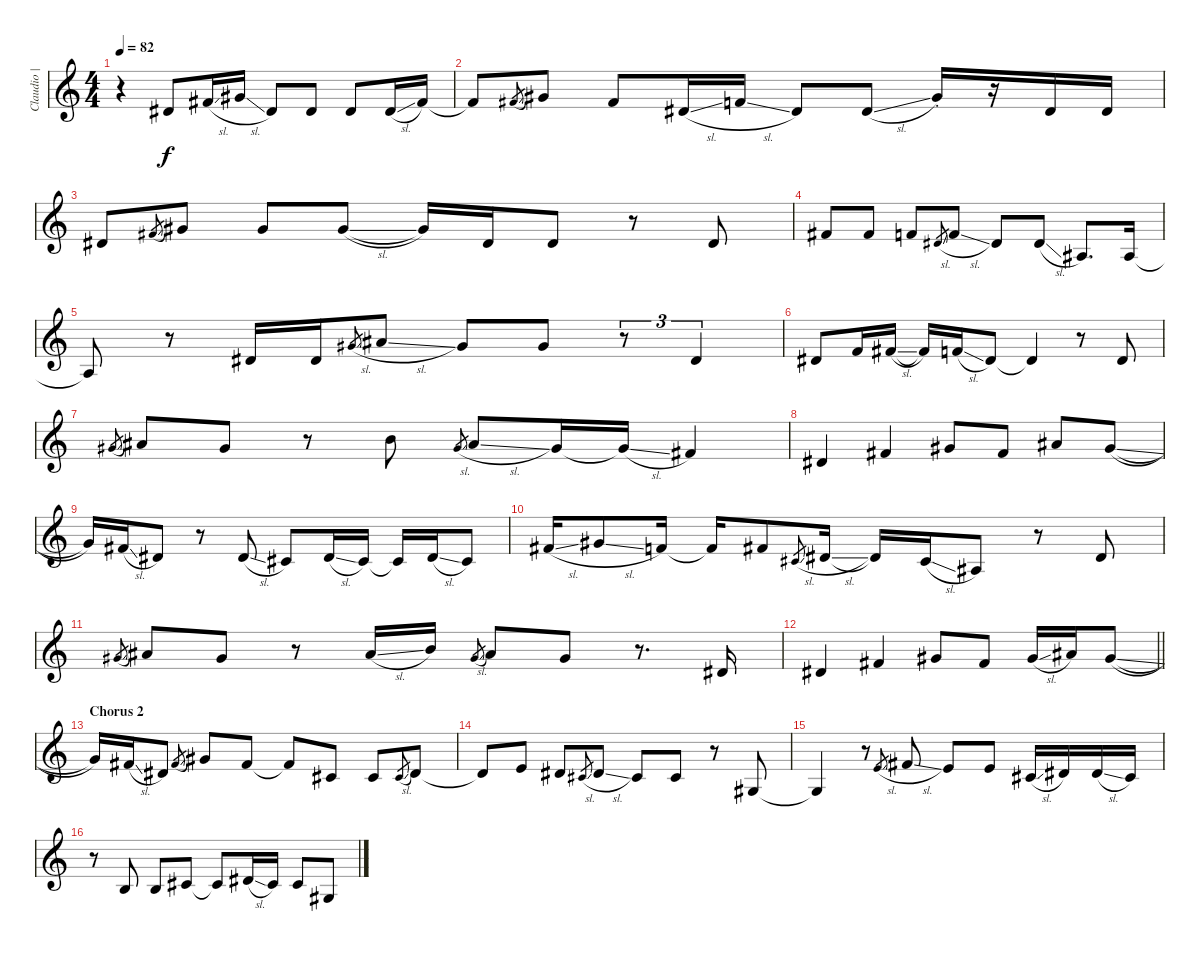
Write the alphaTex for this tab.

\track ("Claudio | Vocals" "Claudio | ") {instrument lead6voice}
\staff {score}
\tuning (Eb4 Bb3 Gb3 Db3 Ab2 Eb2) {hide}
\ts (4 4)
\tempo 82
\clef g2
\ks c
r.4{dy f} 9.3.8 8.2{sl}.16 10.2{sl}.16 5.2.8 9.3.8 9.3.8 9.3{sl}.16 12.3.16 |
12.3{t}.8 8.2{sl}.8{gr} 10.2.8 8.2.8 9.3{sl}.16 11.3{sl}.16 9.3.8 9.3{sl}.8 14.3{st}.16 r.16 9.3.16 9.3.16 |
9.3.8 8.2{sl}.8{gr} 10.2.8 10.2.8 10.2{sl}.8 10.2{t}.16 5.2.16 9.3.8 r.8 9.3.8 |
8.2.8 8.2.8 11.3.8 9.3{sl}.8{gr} 11.3{sl}.8 9.3.8 9.3{sl}.8 4.3.8{d} 4.3.16 |
4.3{t}.8 r.8 9.3.16 9.3.16 10.2{sl}.8{gr} 12.2{sl}.8 10.2.8 10.2.8 r.8{tu (3 2)} 9.3.4{tu (3 2)} |
9.3.8 11.3.16 8.2{sl}.16 8.2{t}.16 7.2{sl}.16 5.2.8 5.2{t}.4 r.8 9.3.8 |
10.2{sl}.8{gr} 12.2.8 10.2.8 r.8 13.2.8 10.2{sl}.8{gr} 12.2{sl}.8 10.2.16 10.2{sl t}.16 8.2.4 |
9.3.4 8.2.4 10.2.8 8.2.8 12.2.8 10.2{sl}.8 |
10.2{t}.16 8.2{sl}.16 5.2.8 r.8 9.3{sl}.8 7.3.8 9.3{sl}.16 7.3.16 7.3{t}.16 9.3{sl}.16 7.3.8 |
8.2{sl}.16 10.2{sl}.8 7.2.16 7.2{t}.16 8.2.8 7.3{sl}.8{gr} 9.3{sl}.16 9.3{t}.16 7.3{sl}.16 4.3.8 r.8 9.3.8 |
10.2{sl}.8{gr} 12.2.8 10.2.8 r.8 12.2{sl}.16 13.2.16 10.2{sl}.8{gr} 12.2.8 10.2.8 r.8{d} 9.3.16 |
\barLineRight lightlight
9.3.4 8.2.4 10.2.8 8.2.8 10.2{sl}.16 12.2.16 10.2{sl}.8 |
\section ("" "Chorus 2")
10.2{t}.16 8.2{sl}.16 5.2.8 8.2{sl}.8{gr} 10.2.8 8.2.8 8.2{t}.8 7.3.8 7.3.8 7.3{sl}.8{gr} 9.3.8 |
9.3{t}.8 10.3.8 9.3.8 7.3{sl}.8{gr} 9.3{sl}.8 7.3.8 7.3.8 r.8 7.4.8 |
7.4{t}.4 r.8 6.2{sl}.8{gr} 8.2{sl}.8 6.2.8 6.2.8 7.3{sl}.16 9.3.16 9.3{sl}.16 7.3.16 |
r.8 5.3.8 5.3.8 7.3.8 7.3{t}.8 9.3{sl}.16 7.3.16 7.3.8 7.4.8
